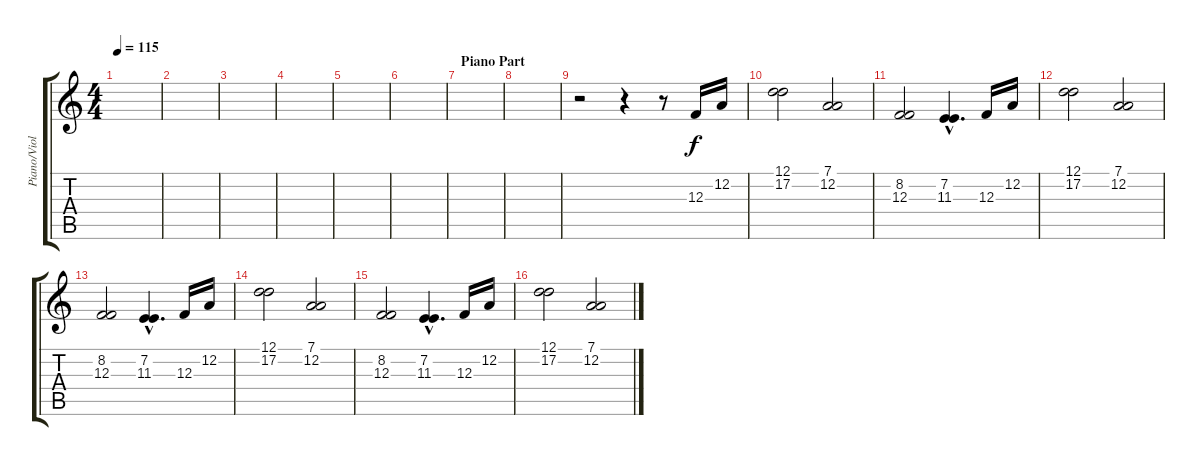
\track ("Piano/Violin/Final Solo" "Piano/Viol") {instrument acousticgrandpiano}
\staff {score tabs}
\tuning (D4 A3 F3 C3 G2 C2) {hide}
\ts (4 4)
\tempo 115
\clef g2
\ks c
|
|
|
|
|
|
\section ("" "Piano Part")
|
|
r.2 r.4 r.8 12.3.16 12.2.16 |
(12.1 17.2).2 (7.1 12.2).2 |
(8.2 12.3).2 (7.2{hac} 11.3{hac}).4{d} 12.3.16 12.2.16 |
(12.1 17.2).2 (7.1 12.2).2 |
(8.2 12.3).2 (7.2{hac} 11.3{hac}).4{d} 12.3.16 12.2.16 |
(12.1 17.2).2 (7.1 12.2).2 |
(8.2 12.3).2 (7.2{hac} 11.3{hac}).4{d} 12.3.16 12.2.16 |
(12.1 17.2).2 (7.1 12.2).2
